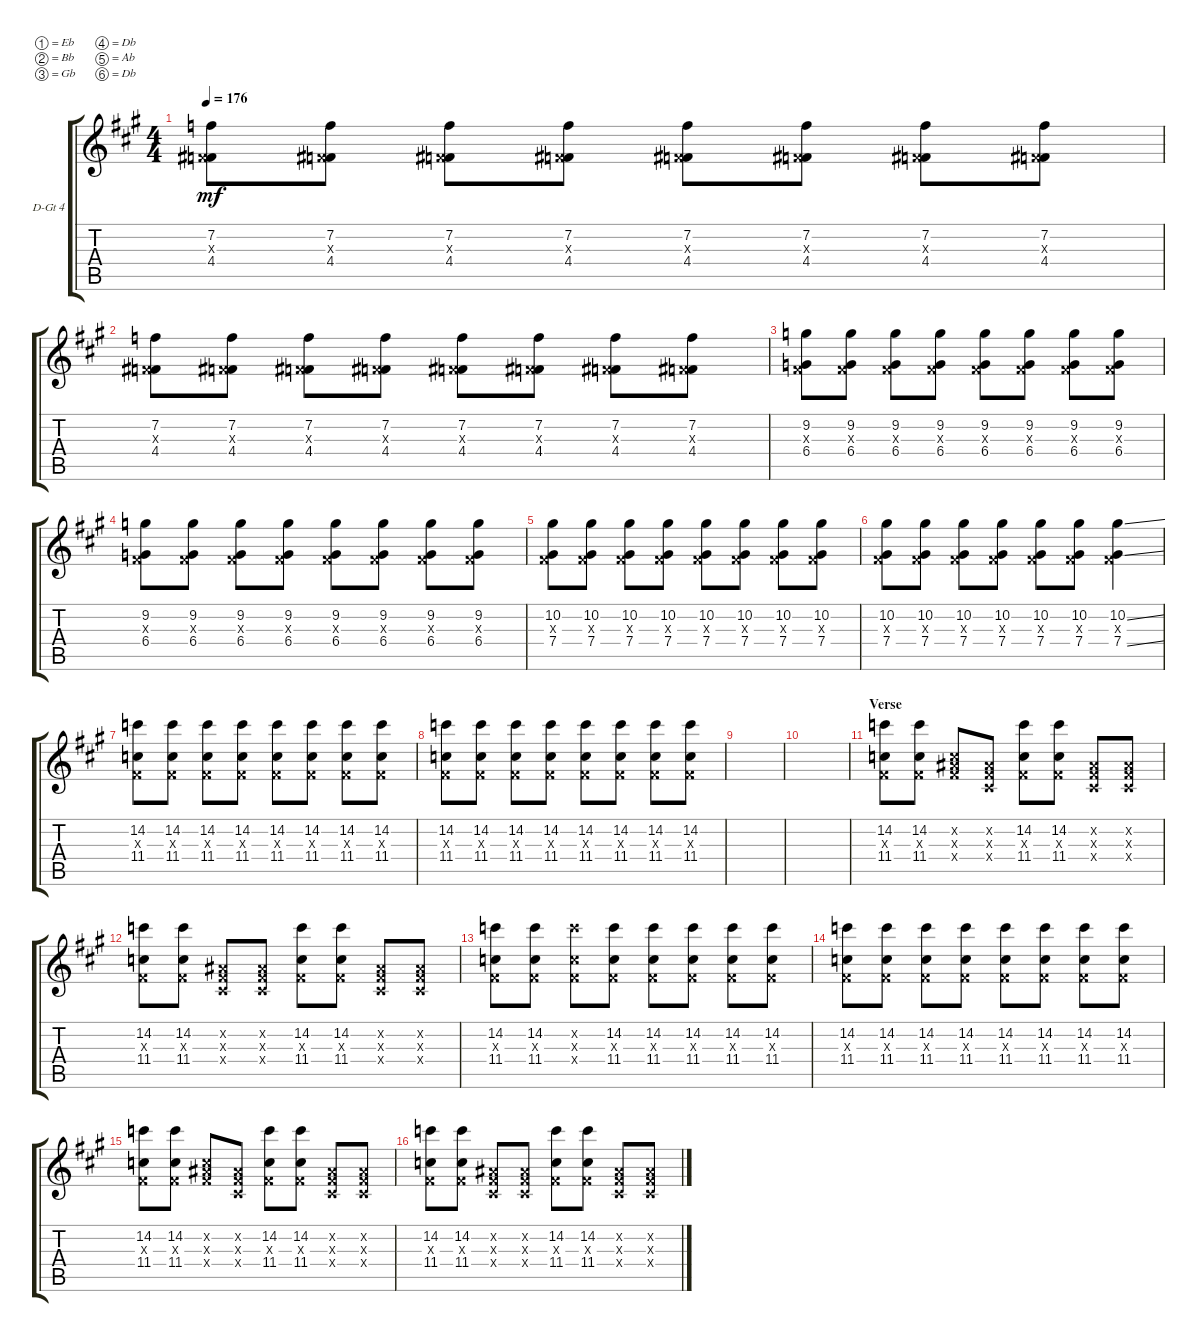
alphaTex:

\defaultSystemsLayout 4
\bracketExtendMode groupsimilarinstruments
\firstSystemTrackNameOrientation horizontal
\otherSystemsTrackNameOrientation horizontal
\track ("Distortion Guitar 4" "D-Gt 4") {instrument distortionguitar}
\staff {score tabs}
\tuning (Eb4 Bb3 Gb3 Db3 Ab2 Db2)
\ts (4 4)
\tempo 176
\clef g2
\ks a
(4.4 0.3{x} 7.2).8{dy mf} (4.4 0.3{x} 7.2).8 (4.4 0.3{x} 7.2).8 (4.4 0.3{x} 7.2).8 (4.4 0.3{x} 7.2).8 (4.4 0.3{x} 7.2).8 (4.4 0.3{x} 7.2).8 (4.4 0.3{x} 7.2).8 |
(4.4 0.3{x} 7.2).8 (4.4 0.3{x} 7.2).8 (4.4 0.3{x} 7.2).8 (4.4 0.3{x} 7.2).8 (4.4 0.3{x} 7.2).8 (4.4 0.3{x} 7.2).8 (4.4 0.3{x} 7.2).8 (4.4 0.3{x} 7.2).8 |
(6.4 0.3{x} 9.2).8 (6.4 0.3{x} 9.2).8 (6.4 0.3{x} 9.2).8 (6.4 0.3{x} 9.2).8 (6.4 0.3{x} 9.2).8 (6.4 0.3{x} 9.2).8 (6.4 0.3{x} 9.2).8 (6.4 0.3{x} 9.2).8 |
(6.4 0.3{x} 9.2).8 (6.4 0.3{x} 9.2).8 (6.4 0.3{x} 9.2).8 (6.4 0.3{x} 9.2).8 (6.4 0.3{x} 9.2).8 (6.4 0.3{x} 9.2).8 (6.4 0.3{x} 9.2).8 (6.4 0.3{x} 9.2).8 |
(7.4 0.3{x} 10.2).8 (7.4 0.3{x} 10.2).8 (7.4 0.3{x} 10.2).8 (7.4 0.3{x} 10.2).8 (7.4 0.3{x} 10.2).8 (7.4 0.3{x} 10.2).8 (7.4 0.3{x} 10.2).8 (7.4 0.3{x} 10.2).8 |
(7.4 0.3{x} 10.2).8 (7.4 0.3{x} 10.2).8 (7.4 0.3{x} 10.2).8 (7.4 0.3{x} 10.2).8 (7.4 0.3{x} 10.2).8 (7.4 0.3{x} 10.2).8 (7.4{ss} 0.3{x} 10.2{ss}).4 |
(14.2 0.3{x} 11.4).8 (14.2 0.3{x} 11.4).8 (14.2 0.3{x} 11.4).8 (14.2 0.3{x} 11.4).8 (14.2 0.3{x} 11.4).8 (14.2 0.3{x} 11.4).8 (14.2 0.3{x} 11.4).8 (14.2 0.3{x} 11.4).8 |
(14.2 0.3{x} 11.4).8 (14.2 0.3{x} 11.4).8 (14.2 0.3{x} 11.4).8 (14.2 0.3{x} 11.4).8 (14.2 0.3{x} 11.4).8 (14.2 0.3{x} 11.4).8 (14.2 0.3{x} 11.4).8 (14.2 0.3{x} 11.4).8 |
|
|
\section ("" "Verse")
(11.4 0.3{x} 14.2).8 (11.4 0.3{x} 14.2).8 (11.4{x} 0.3{x} 0.2{x}).8 (0.4{x} 0.3{x} 0.2{x}).8 (11.4 0.3{x} 14.2).8 (11.4 0.3{x} 14.2).8 (0.4{x} 0.3{x} 0.2{x}).8 (0.4{x} 0.3{x} 0.2{x}).8 |
(11.4 0.3{x} 14.2).8 (11.4 0.3{x} 14.2).8 (0.4{x} 0.3{x} 0.2{x}).8 (0.4{x} 0.3{x} 0.2{x}).8 (11.4 0.3{x} 14.2).8 (11.4 0.3{x} 14.2).8 (0.4{x} 0.3{x} 0.2{x}).8 (0.4{x} 0.3{x} 0.2{x}).8 |
(11.4 0.3{x} 14.2).8 (11.4 0.3{x} 14.2).8 (11.4{x} 0.3{x} 14.2{x}).8 (11.4 0.3{x} 14.2).8 (11.4 0.3{x} 14.2).8 (11.4 0.3{x} 14.2).8 (11.4 0.3{x} 14.2).8 (11.4 0.3{x} 14.2).8 |
(11.4 0.3{x} 14.2).8 (11.4 0.3{x} 14.2).8 (11.4 0.3{x} 14.2).8 (11.4 0.3{x} 14.2).8 (11.4 0.3{x} 14.2).8 (11.4 0.3{x} 14.2).8 (11.4 0.3{x} 14.2).8 (11.4 0.3{x} 14.2).8 |
(11.4 0.3{x} 14.2).8 (11.4 0.3{x} 14.2).8 (11.4{x} 0.3{x} 0.2{x}).8 (0.4{x} 0.3{x} 0.2{x}).8 (11.4 0.3{x} 14.2).8 (11.4 0.3{x} 14.2).8 (0.4{x} 0.3{x} 0.2{x}).8 (0.4{x} 0.3{x} 0.2{x}).8 |
(11.4 0.3{x} 14.2).8 (11.4 0.3{x} 14.2).8 (0.4{x} 0.3{x} 0.2{x}).8 (0.4{x} 0.3{x} 0.2{x}).8 (11.4 0.3{x} 14.2).8 (11.4 0.3{x} 14.2).8 (0.4{x} 0.3{x} 0.2{x}).8 (0.4{x} 0.3{x} 0.2{x}).8
